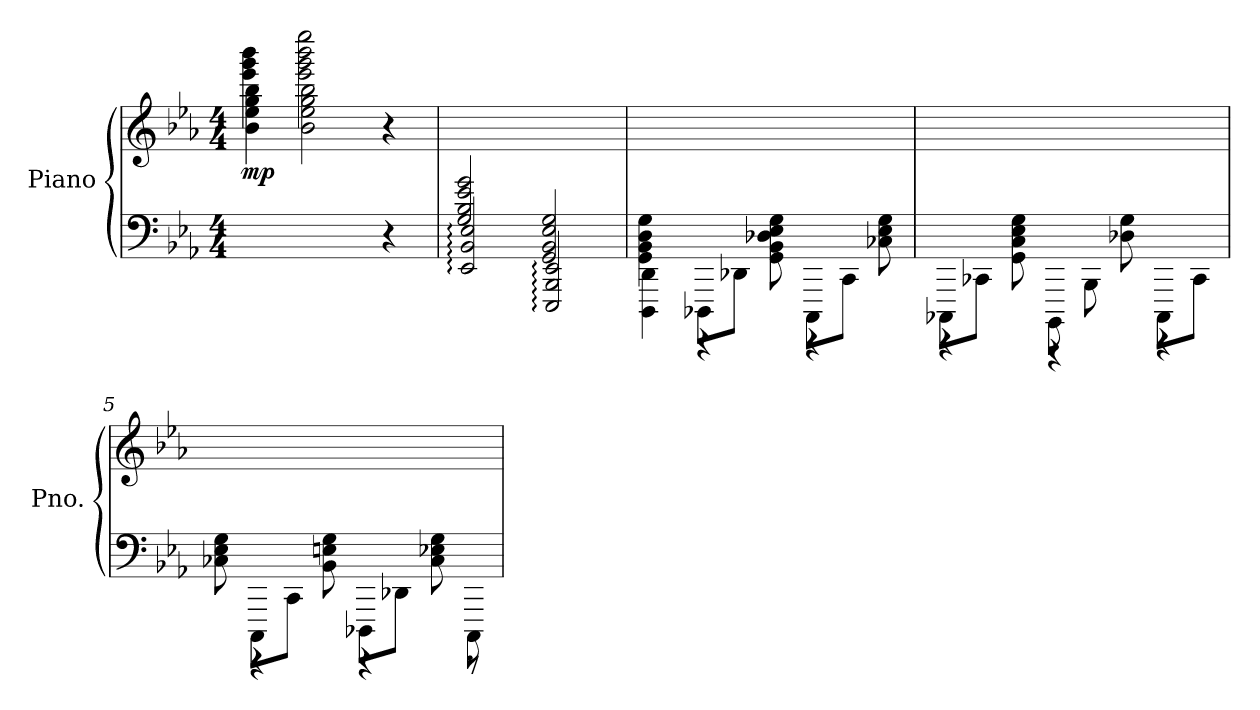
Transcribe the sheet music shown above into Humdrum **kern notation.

**kern	**kern	**dynam
*part1	*part1	*part1
*staff2	*staff1	*staff1/2
*I"Piano	*	*
*I'Pno.	*	*
*clefF4	*clefG2	*
*k[b-e-a-]	*k[b-e-a-]	*
*M4/4	*M4/4	*
*MM150	*MM150	*
=1	=1	=1
*	*^	*
!	!	!	!LO:DY:b
2.ryy	4eee-\ 4ggg\ 4bbb-\	4b-\ 4ee-\ 4gg\ 4bb-\	mp
.	2eee-\ 2ggg\ 2bbb-\ 2eeee-\	2b-\ 2ee-\ 2gg\ 2bb-\	.
4r	4r	4ryy	.
*	*v	*v	*
=2	=2	=2
*^	*	*
2G/ 2B-/ 2e-/ 2g/	2EE-/: 2BB-/: 2E-/:	1ryy	.
2GG/ 2BB-/ 2E-/ 2G/	2EEE-/: 2BBB-/: 2EE-/:	.	.
=3	=3	=3	=3
4DDD\ 4DD\	4GG\ 4BB-\ 4D\ 4G\	1ryy	.
8DDD-X\L	4r	.	.
8DD-X\J	.	.	.
8ryy	8GG\ 8BB-\ 8D-X\ 8E-\ 8G\	.	.
8CCC\L	4r	.	.
8CC\J	.	.	.
8ryy	8C-X\ 8E-\ 8G\	.	.
=4	=4	=4	=4
8CCC-X\L	4r	1ryy	.
8CC-X\J	.	.	.
8ryy	8GG\ 8C\ 8E-\ 8G\	.	.
8BBBB-\	4r	.	.
8BBB-\	.	.	.
8ryy	8D-X\ 8G\	.	.
8CCC-\L	4r	.	.
8CC-\J	.	.	.
=5	=5	=5	=5
8ryy	8C-X\ 8E-\ 8G\	1ryy	.
8CCC\L	4r	.	.
8CC\J	.	.	.
8ryy	8BB-\ 8En\ 8G\	.	.
8DDD-X\L	4r	.	.
8DD-X\J	.	.	.
8ryy	8C-\ 8E-X\ 8G\	.	.
8CCC\	8r	.	.
*v	*v	*	*
=	=	=
*-	*-	*-
